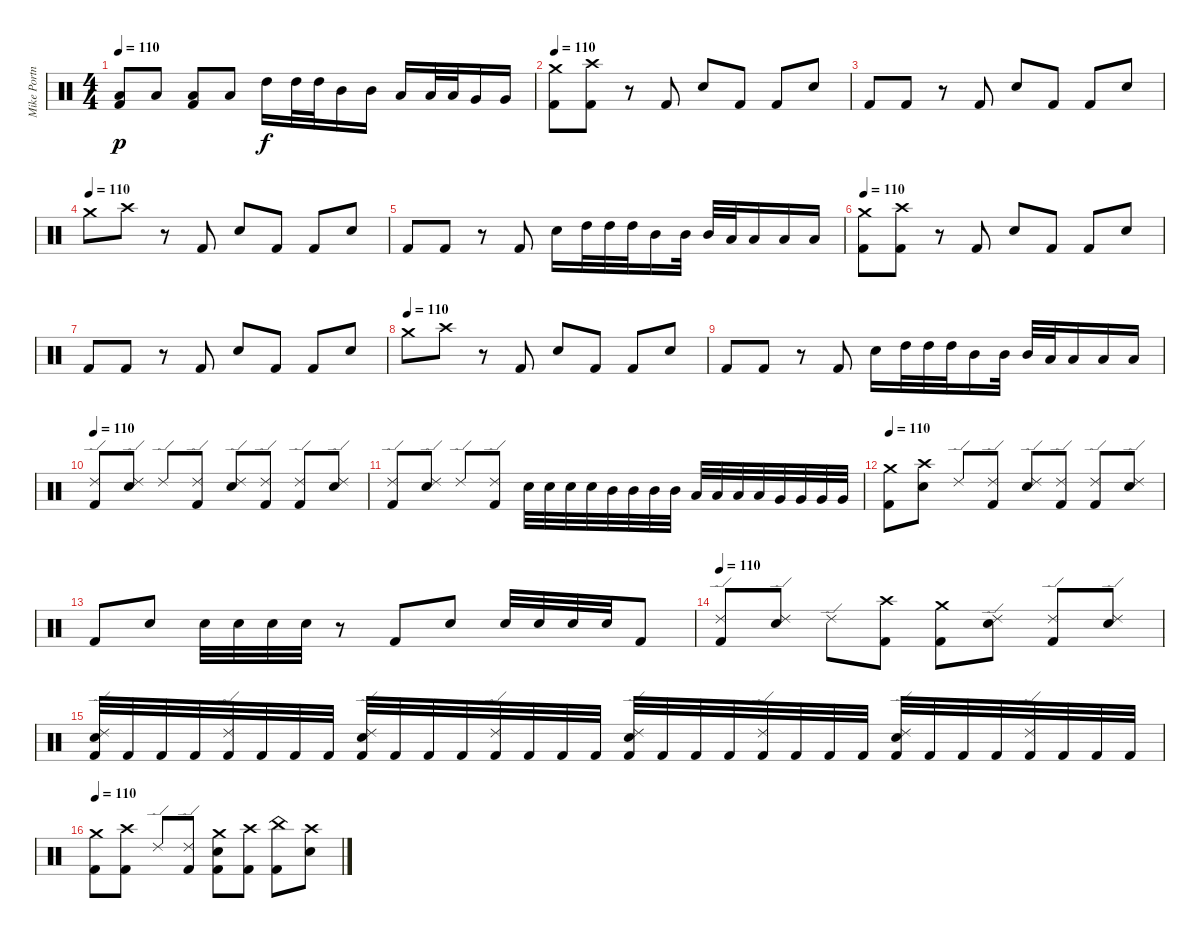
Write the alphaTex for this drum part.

\track ("Mike Portnoy" "Mike Portn") {instrument percussion}
\staff {score}
\articulation defaults
\ts (4 4)
\tempo 110
\clef neutral
\ks c
("Low Tom (hit)" "Kick (hit) 2").8{dy p} "Low Tom (hit)".8 ("Low Tom (hit)" "Kick (hit) 2").8 "Low Tom (hit)".8 "High Tom (hit)".16{dy f} "High Tom (hit)".32 "High Tom (hit)".32 "Mid Tom (hit)".16 "Mid Tom (hit)".16 "Low Tom (hit)".16 "Low Tom (hit)".32 "Low Tom (hit)".32 "Very Low Tom (hit)".16 "Very Low Tom (hit)".16 |
\tempo 110
("Crash medium (hit)" "Kick (hit) 2").8 ("Crash high (hit)" "Kick (hit) 2").8 r.8 "Kick (hit) 2".8 "Snare (hit) 2".8 "Kick (hit) 2".8 "Kick (hit) 2".8 "Snare (hit) 2".8 |
"Kick (hit) 2".8 "Kick (hit) 2".8 r.8 "Kick (hit) 2".8 "Snare (hit) 2".8 "Kick (hit) 2".8 "Kick (hit) 2".8 "Snare (hit) 2".8 |
\tempo (110)
"Crash medium (hit)".8 "Crash high (hit)".8 r.8 "Kick (hit) 2".8 "Snare (hit) 2".8 "Kick (hit) 2".8 "Kick (hit) 2".8 "Snare (hit) 2".8 |
"Kick (hit) 2".8 "Kick (hit) 2".8 r.8 "Kick (hit) 2".8 "Snare (hit) 2".16 "High Tom (hit)".32 "High Tom (hit)".32 "High Tom (hit)".32 "Mid Tom (hit)".16 "Mid Tom (hit)".32 "Mid Tom (hit)".32 "Low Tom (hit)".32 "Low Tom (hit)".16 "Low Tom (hit)".16 "Low Tom (hit)".16 |
\tempo 110
("Crash medium (hit)" "Kick (hit) 2").8 ("Crash high (hit)" "Kick (hit) 2").8 r.8 "Kick (hit) 2".8 "Snare (hit) 2".8 "Kick (hit) 2".8 "Kick (hit) 2".8 "Snare (hit) 2".8 |
"Kick (hit) 2".8 "Kick (hit) 2".8 r.8 "Kick (hit) 2".8 "Snare (hit) 2".8 "Kick (hit) 2".8 "Kick (hit) 2".8 "Snare (hit) 2".8 |
\tempo (110)
"Crash medium (hit)".8 "Crash high (hit)".8 r.8 "Kick (hit) 2".8 "Snare (hit) 2".8 "Kick (hit) 2".8 "Kick (hit) 2".8 "Snare (hit) 2".8 |
"Kick (hit) 2".8 "Kick (hit) 2".8 r.8 "Kick (hit) 2".8 "Snare (hit) 2".16 "High Tom (hit)".32 "High Tom (hit)".32 "High Tom (hit)".32 "Mid Tom (hit)".16 "Mid Tom (hit)".32 "Mid Tom (hit)".32 "Low Tom (hit)".32 "Low Tom (hit)".16 "Low Tom (hit)".16 "Low Tom (hit)".16 |
\tempo 110
("Ride (edge) 2" "Kick (hit) 2").8 ("Ride (edge) 2" "Snare (hit) 2").8 "Ride (edge) 2".8 ("Ride (edge) 2" "Kick (hit) 2").8 ("Ride (edge) 2" "Snare (hit) 2").8 ("Ride (edge) 2" "Kick (hit) 2").8 ("Ride (edge) 2" "Kick (hit) 2").8 ("Ride (edge) 2" "Snare (hit) 2").8 |
("Ride (edge) 2" "Kick (hit) 2").8 ("Ride (edge) 2" "Snare (hit) 2").8 "Ride (edge) 2".8 ("Ride (edge) 2" "Kick (hit) 2").8 "Snare (hit) 2".32 "Snare (hit) 2".32 "Snare (hit) 2".32 "Snare (hit) 2".32 "Mid Tom (hit)".32 "Mid Tom (hit)".32 "Mid Tom (hit)".32 "Mid Tom (hit)".32 "Low Tom (hit)".32 "Low Tom (hit)".32 "Low Tom (hit)".32 "Low Tom (hit)".32 "Very Low Tom (hit)".32 "Very Low Tom (hit)".32 "Very Low Tom (hit)".32 "Very Low Tom (hit)".32 |
\tempo 110
("Crash medium (hit)" "Kick (hit) 2").8 ("Crash high (hit)" "Snare (hit) 2").8 "Ride (edge) 2".8 ("Ride (edge) 2" "Kick (hit) 2").8 ("Ride (edge) 2" "Snare (hit) 2").8 ("Ride (edge) 2" "Kick (hit) 2").8 ("Ride (edge) 2" "Kick (hit) 2").8 ("Ride (edge) 2" "Snare (hit) 2").8 |
"Kick (hit) 2".8 "Snare (hit) 2".8 "Snare (hit) 2".32 "Snare (hit) 2".32 "Snare (hit) 2".32 "Snare (hit) 2".32 r.8 "Kick (hit) 2".8 "Snare (hit) 2".8 "Snare (hit) 2".32 "Snare (hit) 2".32 "Snare (hit) 2".32 "Snare (hit) 2".32 "Kick (hit) 2".8 |
\tempo 110
("Ride (edge) 2" "Kick (hit) 2").8 ("Ride (edge) 2" "Snare (hit) 2").8 "Ride (edge) 2".8 ("Crash high (hit)" "Kick (hit) 2").8 ("Crash medium (hit)" "Kick (hit) 2").8 ("Ride (edge) 2" "Snare (hit) 2").8 ("Ride (edge) 2" "Kick (hit) 2").8 ("Ride (edge) 2" "Snare (hit) 2").8 |
("Ride (edge) 2" "Snare (hit) 2" "Kick (hit) 2").32 "Kick (hit) 2".32 "Kick (hit) 2".32 "Kick (hit) 2".32 ("Ride (edge) 2" "Kick (hit) 2").32 "Kick (hit) 2".32 "Kick (hit) 2".32 "Kick (hit) 2".32 ("Ride (edge) 2" "Snare (hit) 2" "Kick (hit) 2").32 "Kick (hit) 2".32 "Kick (hit) 2".32 "Kick (hit) 2".32 ("Ride (edge) 2" "Kick (hit) 2").32 "Kick (hit) 2".32 "Kick (hit) 2".32 "Kick (hit) 2".32 ("Ride (edge) 2" "Snare (hit) 2" "Kick (hit) 2").32 "Kick (hit) 2".32 "Kick (hit) 2".32 "Kick (hit) 2".32 ("Ride (edge) 2" "Kick (hit) 2").32 "Kick (hit) 2".32 "Kick (hit) 2".32 "Kick (hit) 2".32 ("Ride (edge) 2" "Snare (hit) 2" "Kick (hit) 2").32 "Kick (hit) 2".32 "Kick (hit) 2".32 "Kick (hit) 2".32 ("Ride (edge) 2" "Kick (hit) 2").32 "Kick (hit) 2".32 "Kick (hit) 2".32 "Kick (hit) 2".32 |
\tempo 110
("Crash medium (hit)" "Kick (hit) 2").8 ("Crash high (hit)" "Kick (hit) 2").8 "Ride (edge) 2".8 ("Ride (edge) 2" "Kick (hit) 2").8 ("Crash medium (hit)" "Snare (hit) 2" "Kick (hit) 2").8 ("Crash high (hit)" "Kick (hit) 2").8 ("China (hit)" "Kick (hit) 2").8 ("Crash high (hit)" "Snare (hit) 2").8
